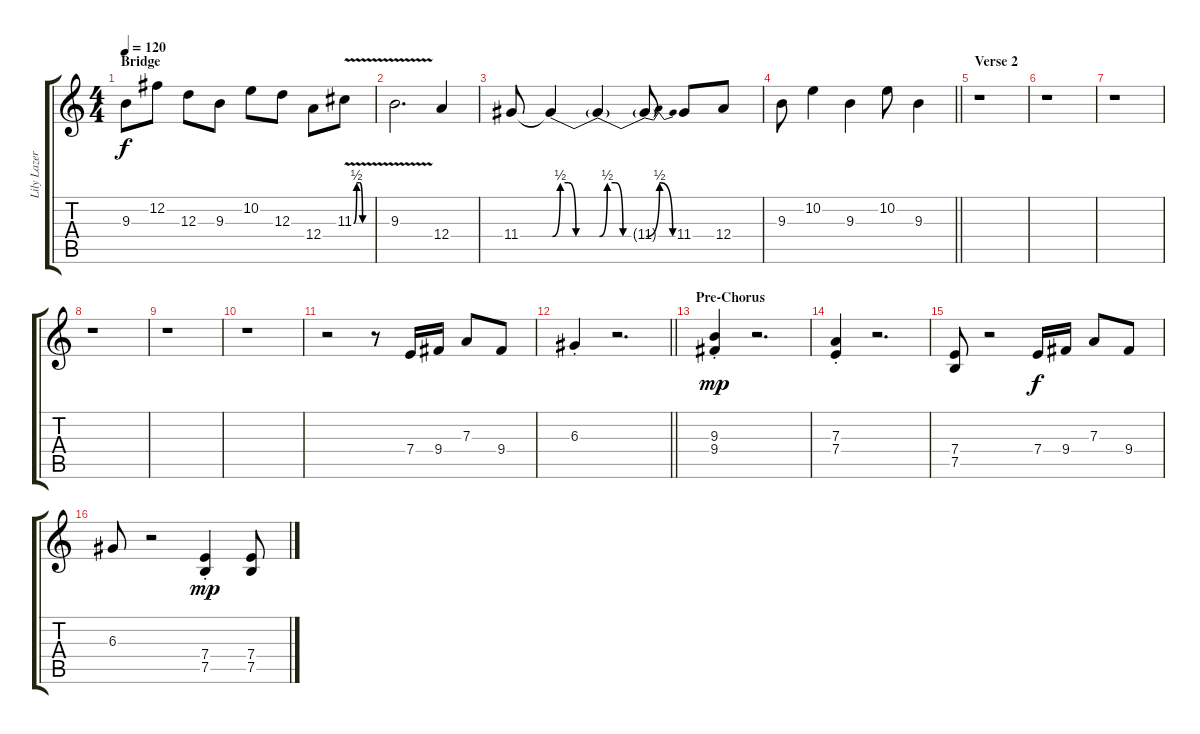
\track ("Lily Lazer (Guitar)" "Lily Lazer") {instrument distortionguitar}
\staff {score tabs}
\tuning (B3 Gb3 D3 A2 E2 B1) {hide}
\ts (4 4)
\section ("" "Bridge")
\tempo 120
\clef g2
\ks c
9.3.8{dy f} 12.2.8 12.3.8 9.3.8 10.2.8 12.3.8 12.4.8 11.3{be (custom 0 0 10 2 20 2 30 0 60 0) v}.8 |
9.3{v}.2{d} 12.4.4 |
11.4.8 11.4{be (custom 0 0 10 2 20 2 30 0 60 0) t}.4 11.4{be (custom 0 0 10 2 20 2 30 0 60 0) t}.4 11.4{be (bendrelease 0 0 15 2 15 2 60 0) t}.8 11.4.8 12.4.8 |
\barLineRight lightlight
9.3.8 10.2.4 9.3.4 10.2.8 9.3.4 |
\section ("" "Verse 2")
r.1 |
r.1 |
r.1 |
r.1 |
r.1 |
r.1 |
r.2 r.8 7.4.16 9.4.16 7.3.8 9.4.8 |
\barLineRight lightlight
6.3{st}.4 r.2{d} |
\section ("" "Pre-Chorus")
(9.3{st} 9.4{st}).4{dy mp} r.2{d} |
(7.3{st} 7.4{st}).4 r.2{d} |
(7.4 7.5).8 r.2 7.4.16{dy f} 9.4.16 7.3.8 9.4.8 |
6.3.8 r.2 (7.4{st} 7.5{st}).4{dy mp} (7.4 7.5).8
